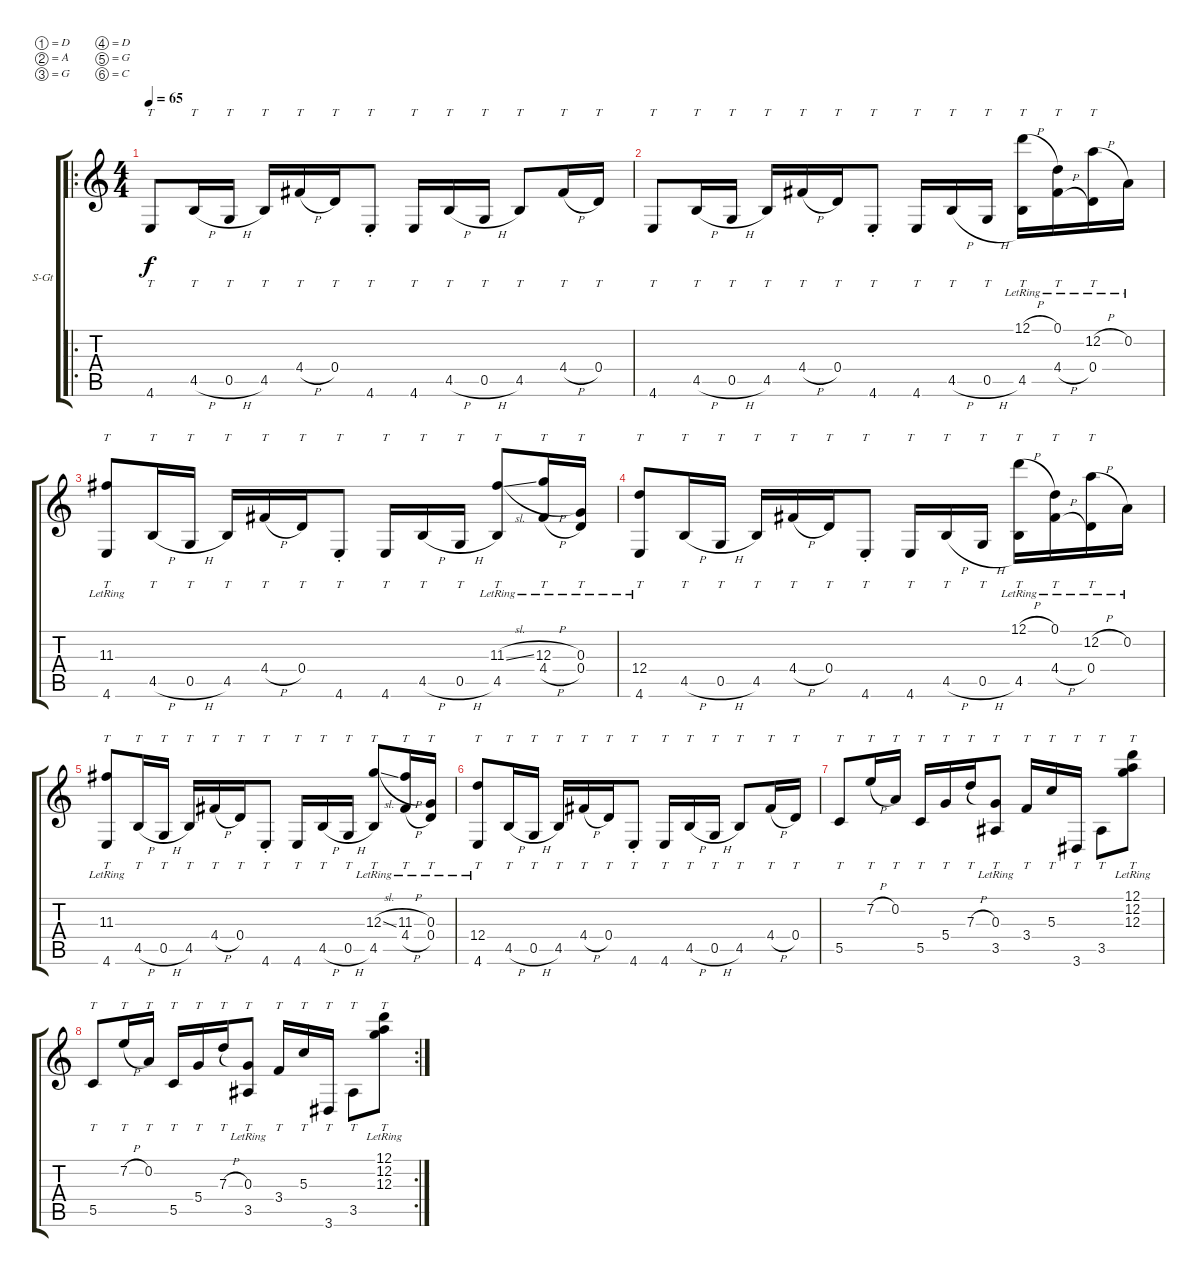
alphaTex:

\bracketExtendMode groupsimilarinstruments
\firstSystemTrackNameOrientation horizontal
\otherSystemsTrackNameOrientation horizontal
\track ("Kaki King" "S-Gt") {instrument acousticguitarsteel}
\staff {score tabs}
\tuning (D4 A3 G3 D3 G2 C2)
\ro
\ts (4 4)
\beaming (8 2 2 2 2)
\tempo 65
\clef g2
\ks c
4.6.8{tt dy f instrument acousticguitarsteel} 4.5{h}.16{tt} 0.5{h}.16{tt} 4.5.16{tt} 4.4{h}.16{tt} 0.4.16{tt} 4.6{st}.8{tt} 4.6.16{tt} 4.5{h}.16{tt} 0.5{h}.16{tt} 4.5.8{tt} 4.4{h}.16{tt} 0.4.16{tt} |
4.6.8{tt} 4.5{h}.16{tt} 0.5{h}.16{tt} 4.5.16{tt} 4.4{h}.16{tt} 0.4.16{tt} 4.6{st}.8{tt} 4.6.16{tt} 4.5{h}.16{tt} 0.5{h}.16{tt} (12.1{h lr} 4.5).16{tt} (0.1{lr} 4.4{h}).16{tt} (12.2{h lr} 0.4).16{tt} 0.2{lr}.16 |
(11.3{lr} 4.6).8{tt} 4.5{h}.16{tt} 0.5{h}.16{tt} 4.5.16{tt} 4.4{h}.16{tt} 0.4.16{tt} 4.6{st}.8{tt} 4.6.16{tt} 4.5{h}.16{tt} 0.5{h}.16{tt} (11.3{sl lr} 4.5).8{tt} (12.3{h lr} 4.4{h}).16{tt} (0.3{lr} 0.4).16{tt} |
(12.4{lr} 4.6).8{tt} 4.5{h}.16{tt} 0.5{h}.16{tt} 4.5.16{tt} 4.4{h}.16{tt} 0.4.16{tt} 4.6{st}.8{tt} 4.6.16{tt} 4.5{h}.16{tt} 0.5{h}.16{tt} (12.1{h lr} 4.5).16{tt} (0.1{lr} 4.4{h}).16{tt} (12.2{h lr} 0.4).16{tt} 0.2{lr}.16 |
(11.3{lr} 4.6).8{tt} 4.5{h}.16{tt} 0.5{h}.16{tt} 4.5.16{tt} 4.4{h}.16{tt} 0.4.16{tt} 4.6{st}.8{tt} 4.6.16{tt} 4.5{h}.16{tt} 0.5{h}.16{tt} (12.3{sl lr} 4.5).8{tt} (11.3{h lr} 4.4{h}).16{tt} (0.3{lr} 0.4).16{tt} |
(12.4{lr} 4.6).8{tt} 4.5{h}.16{tt} 0.5{h}.16{tt} 4.5.16{tt} 4.4{h}.16{tt} 0.4.16{tt} 4.6{st}.8{tt} 4.6.16{tt} 4.5{h}.16{tt} 0.5{h}.16{tt} 4.5.8{tt} 4.4{h}.16{tt} 0.4.16{tt} |
5.5.8{tt} 7.2{h}.16{tt} 0.2.16{tt} 5.5.16{tt} 5.4.16{tt} 7.3{h}.16{tt} (0.3{lr} 3.5).8{tt} 3.4.16{tt} 5.3.16{tt} 3.6.16{tt} 3.5.8{tt} (12.1{lr} 12.2{lr} 12.3{lr}).8{tt} |
\rc 2
5.5.8{tt} 7.2{h}.16{tt} 0.2.16{tt} 5.5.16{tt} 5.4.16{tt} 7.3{h}.16{tt} (0.3{lr} 3.5).8{tt} 3.4.16{tt} 5.3.16{tt} 3.6.16{tt} 3.5.8{tt} (12.1{lr} 12.2{lr} 12.3{lr}).8{tt}
